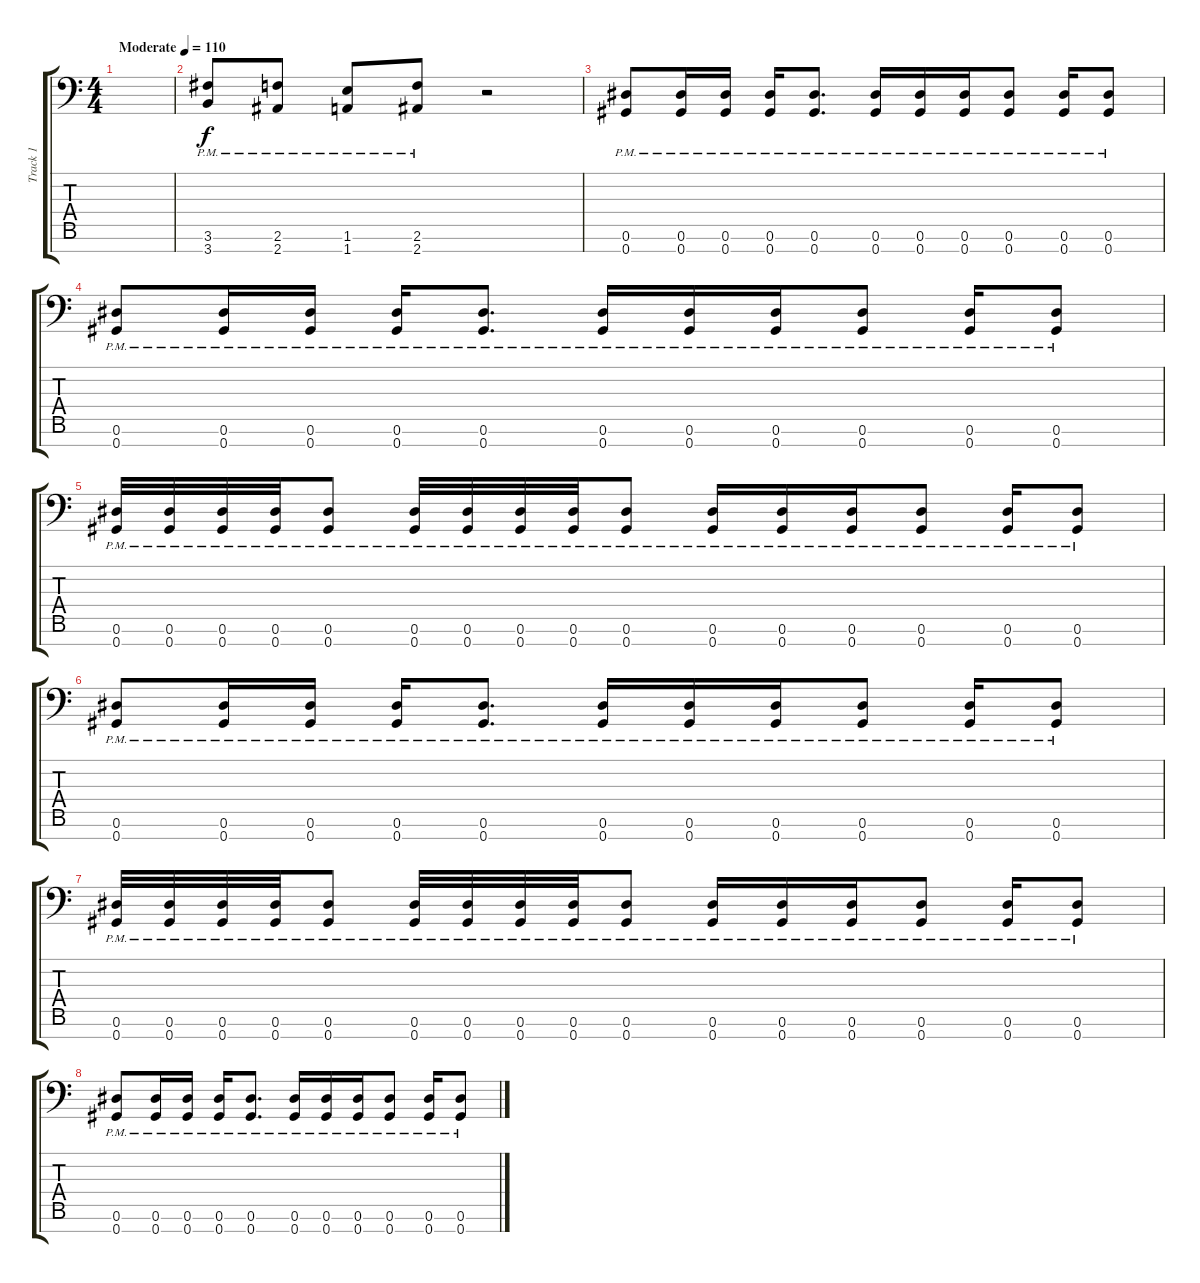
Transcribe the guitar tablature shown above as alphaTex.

\track ("Track 1" "Track 1") {instrument distortionguitar}
\staff {score tabs}
\tuning (Eb4 Bb3 Gb3 Db3 Ab2 Eb2 Ab1) {hide}
\ts (4 4)
\tempo (110 "Moderate")
\clef f4
\ks c
|
(3.6{pm} 3.7{pm}).8 (2.6{pm} 2.7{pm}).8 (1.6{pm} 1.7{pm}).8 (2.6{pm} 2.7{pm}).8 r.2 |
(0.6{pm} 0.7{pm}).8 (0.6{pm} 0.7{pm}).16 (0.6{pm} 0.7{pm}).16 (0.6{pm} 0.7{pm}).16 (0.6{pm} 0.7{pm}).8{d} (0.6{pm} 0.7{pm}).16 (0.6{pm} 0.7{pm}).16 (0.6{pm} 0.7{pm}).16 (0.6{pm} 0.7{pm}).8 (0.6{pm} 0.7{pm}).16 (0.6{pm} 0.7{pm}).8 |
(0.6{pm} 0.7{pm}).8 (0.6{pm} 0.7{pm}).16 (0.6{pm} 0.7{pm}).16 (0.6{pm} 0.7{pm}).16 (0.6{pm} 0.7{pm}).8{d} (0.6{pm} 0.7{pm}).16 (0.6{pm} 0.7{pm}).16 (0.6{pm} 0.7{pm}).16 (0.6{pm} 0.7{pm}).8 (0.6{pm} 0.7{pm}).16 (0.6{pm} 0.7{pm}).8 |
(0.6{pm} 0.7{pm}).32 (0.6{pm} 0.7{pm}).32 (0.6{pm} 0.7{pm}).32 (0.6{pm} 0.7{pm}).32 (0.6{pm} 0.7{pm}).8 (0.6{pm} 0.7{pm}).32 (0.6{pm} 0.7{pm}).32 (0.6{pm} 0.7{pm}).32 (0.6{pm} 0.7{pm}).32 (0.6{pm} 0.7{pm}).8 (0.6{pm} 0.7{pm}).16 (0.6{pm} 0.7{pm}).16 (0.6{pm} 0.7{pm}).16 (0.6{pm} 0.7{pm}).8 (0.6{pm} 0.7{pm}).16 (0.6{pm} 0.7{pm}).8 |
(0.6{pm} 0.7{pm}).8 (0.6{pm} 0.7{pm}).16 (0.6{pm} 0.7{pm}).16 (0.6{pm} 0.7{pm}).16 (0.6{pm} 0.7{pm}).8{d} (0.6{pm} 0.7{pm}).16 (0.6{pm} 0.7{pm}).16 (0.6{pm} 0.7{pm}).16 (0.6{pm} 0.7{pm}).8 (0.6{pm} 0.7{pm}).16 (0.6{pm} 0.7{pm}).8 |
(0.6{pm} 0.7{pm}).32 (0.6{pm} 0.7{pm}).32 (0.6{pm} 0.7{pm}).32 (0.6{pm} 0.7{pm}).32 (0.6{pm} 0.7{pm}).8 (0.6{pm} 0.7{pm}).32 (0.6{pm} 0.7{pm}).32 (0.6{pm} 0.7{pm}).32 (0.6{pm} 0.7{pm}).32 (0.6{pm} 0.7{pm}).8 (0.6{pm} 0.7{pm}).16 (0.6{pm} 0.7{pm}).16 (0.6{pm} 0.7{pm}).16 (0.6{pm} 0.7{pm}).8 (0.6{pm} 0.7{pm}).16 (0.6{pm} 0.7{pm}).8 |
(0.6{pm} 0.7{pm}).8 (0.6{pm} 0.7{pm}).16 (0.6{pm} 0.7{pm}).16 (0.6{pm} 0.7{pm}).16 (0.6{pm} 0.7{pm}).8{d} (0.6{pm} 0.7{pm}).16 (0.6{pm} 0.7{pm}).16 (0.6{pm} 0.7{pm}).16 (0.6{pm} 0.7{pm}).8 (0.6{pm} 0.7{pm}).16 (0.6{pm} 0.7{pm}).8
